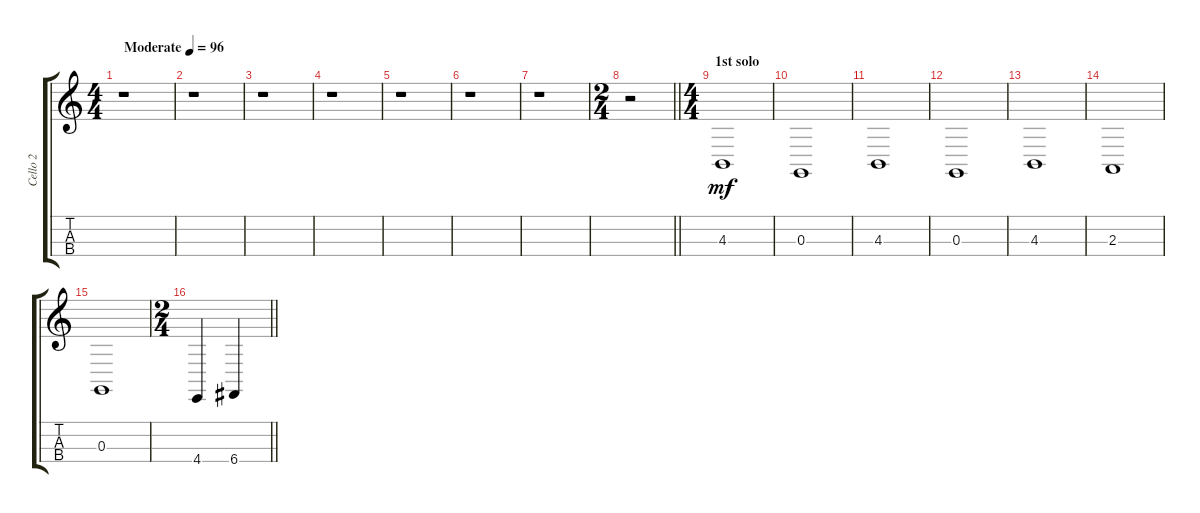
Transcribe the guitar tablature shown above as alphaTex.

\track ("Cello 2" "Cello 2") {instrument cello}
\staff {score tabs}
\tuning (A3 D3 G2 C2) {hide}
\ts (4 4)
\tempo (96 "Moderate")
\clef g2
\ks c
r.1{dy mf instrument cello} |
r.1 |
r.1 |
r.1 |
r.1 |
r.1 |
r.1 |
\ts (2 4)
\barLineRight lightlight
r.2 |
\ts (4 4)
\section ("" "1st solo")
4.3.1 |
0.3.1 |
4.3.1 |
0.3.1 |
4.3.1 |
2.3.1 |
0.3.1 |
\ts (2 4)
\barLineRight lightlight
4.4.4 6.4.4
